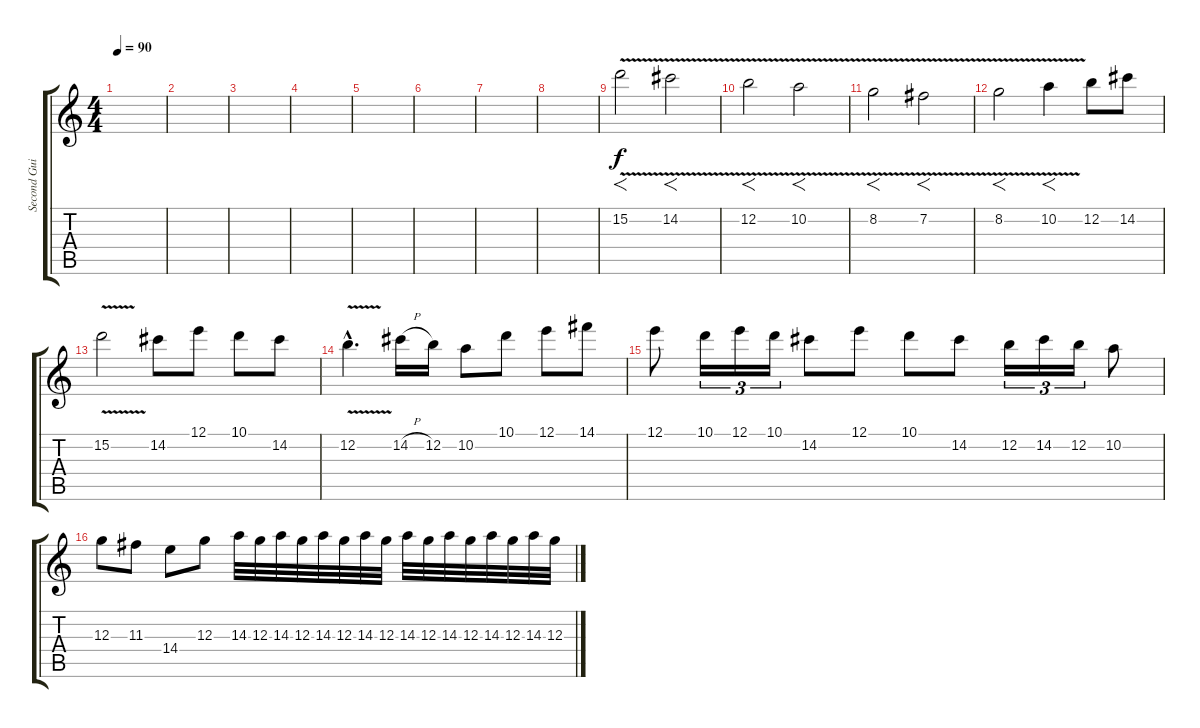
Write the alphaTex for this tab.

\track ("Second Guitar" "Second Gui") {instrument overdrivenguitar}
\staff {score tabs}
\tuning (E4 B3 G3 D3 A2 E2) {hide}
\ts (4 4)
\tempo 90
\clef g2
\ks c
|
|
|
|
|
|
|
|
15.2{v}.2{f} 14.2{v}.2{f} |
12.2{v}.2{f} 10.2{v}.2{f} |
8.2{v}.2{f} 7.2{v}.2{f} |
8.2{v}.2{f} 10.2{v}.4{f} 12.2.8 14.2.8 |
15.2{v}.2 14.2.8 12.1.8 10.1.8 14.2.8 |
12.2{v hac}.4{d} 14.2{h}.16 12.2.16 10.2.8 10.1.8 12.1.8 14.1.8 |
12.1.8 10.1.16{tu (3 2)} 12.1.16{tu (3 2)} 10.1.16{tu (3 2)} 14.2.8 12.1.8 10.1.8 14.2.8 12.2.16{tu (3 2)} 14.2.16{tu (3 2)} 12.2.16{tu (3 2)} 10.2.8 |
12.3.8{dy f} 11.3.8 14.4.8 12.3.8 14.3.32 12.3.32 14.3.32 12.3.32 14.3.32 12.3.32 14.3.32 12.3.32 14.3.32 12.3.32 14.3.32 12.3.32 14.3.32 12.3.32 14.3.32 12.3.32
